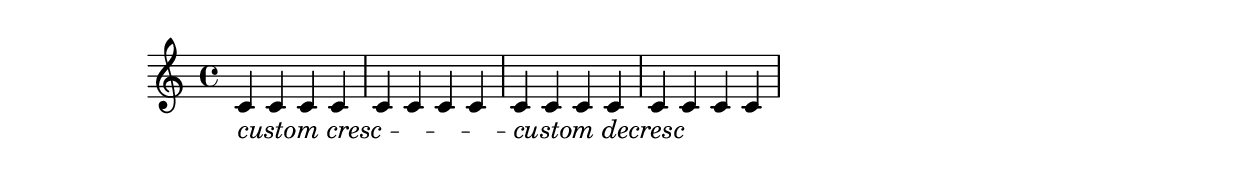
% DO NOT EDIT this file manually; it is automatically
% generated from Documentation/snippets/new
% Make any changes in Documentation/snippets/new/
% and then run scripts/auxiliar/makelsr.py
%
% This file is in the public domain.
%% Note: this file works from version 2.14.0
\version "2.14.0"

\header {
%% Translation of GIT committish: 70f5f30161f7b804a681cd080274bfcdc9f4fe8c

  texidoces = "
Funciones postfijas para la creación de objetos de extensión de texto
personalizados.  Los objetos de extensión deben comenzar en la primera
nota del compás.  Hay que utilizar -\mycresc, en caso contrario el
comienzo del eobjeto de extensión se asignará a la nota siguiente.

"

  doctitlees = "Objeto personalizado de extensión de texto de matices dinámicos postfijo"

%%   Translation of GIT committish: ab9e3136d78bfaf15cc6d77ed1975d252c3fe506


  texidocde = "Die Nachstellung funktioniert für eigene Crescendo-Textstrecker.
Die Strecker sollten an der ersten Note eines Taktes beginnen.  Man muss
-\mycresc benutzen, sonst wird der Beginn des Streckers der nächsten Note
zugewiesen.

"
  doctitlede = "Eigene Dynamiktextspanner nachgestellt"


%% Translation of GIT committish: a06cb0b0d9593ba110e001f2b0f44b8bef084693

  texidocfr = "
Il s'agit de fonctions postfix pour personnaliser l'extension des
crescendos textuels.  L'extension devrait débuter sur la première notte
de la mesure.  Il faut utiliser @code{-\mycresc} -- comme une
articulation -- sous peine que le départ de l'extension n'apparaisse
qu'à la note suivante.
"

  doctitlefr = "Personnalisation des extenseurs de nuance postfix"


  lsrtags = "expressive-marks, tweaks-and-overrides"
  texidoc = "Postfix functions for custom crescendo text spanners.  The spanners
should start on the first note of the measure.  One has to use -\mycresc,
otherwise the spanner start will rather be assigned to the next note.
"
  doctitle = "Dynamics custom text spanner postfix"
} % begin verbatim


% Two functions for (de)crescendo spanners where you can explicitly give the
% spanner text.
mycresc =
#(define-music-function (parser location mymarkup) (markup?)
   (make-music 'CrescendoEvent
               'span-direction START
               'span-type 'text
               'span-text mymarkup))
mydecresc =
#(define-music-function (parser location mymarkup) (markup?)
   (make-music 'DecrescendoEvent
               'span-direction START
               'span-type 'text
               'span-text mymarkup))

\relative c' {
  c4-\mycresc "custom cresc" c4 c4 c4 |
  c4 c4 c4 c4 |
  c4-\mydecresc "custom decresc" c4 c4 c4 |
  c4 c4\! c4 c4
}



